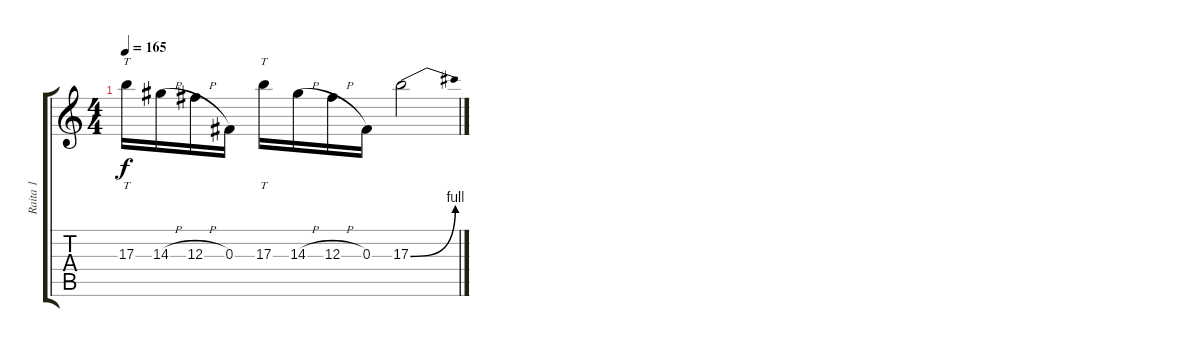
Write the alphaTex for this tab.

\track ("Raita 1" "Raita 1") {instrument overdrivenguitar}
\staff {score tabs}
\tuning (Eb4 Bb3 Gb3 Db3 Ab2 Db2) {hide}
\ts (4 4)
\tempo 165
\clef g2
\ks c
17.3.16{tt dy f} 14.3{h}.16 12.3{h}.16 0.3.16 17.3.16{tt} 14.3{h}.16 12.3{h}.16 0.3.16 17.3{be (bend 0 0 60 4)}.2
